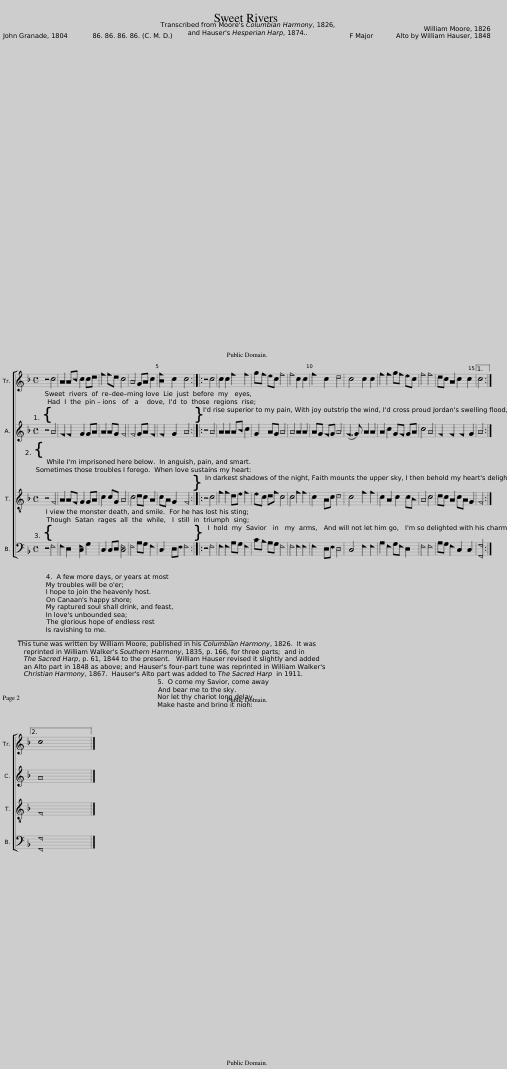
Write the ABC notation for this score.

X:1
%%score [ 1 2 3 4 ]
L:1/8
Q:1/4=110
M:4/4
I:linebreak $
K:F
V:1 treble
V:2 treble
V:3 treble-8
V:4 bass
V:1
 z4 c4 | A2 AB c2 cd | f2 fd c4 | A4 GA c2 | [df]2 c2 c4 :: %5
 z4 c4 | c2 c2 f2 f2 | gf ec f4 | f4 c2 c2 | f2 c2 d4 | %10
 c4 c2 c2 | f2 f2 gf ec | f4 f4 | dc A2 c2 c2 |1 c4 :|2$ %15
 c8 |] %16
V:2
 z4 A4 | F2 F2 G2 GA | A2 AG F4 | F4 GA F2 | F2 G2 A4 :: %5
 z4 A4 | A2 A2 AB c2 | G2 AG A4 | A4 A2 A2 | AG FG A4 | %10
 (F3 G) A2 A2 | A2 c2 GF GA | c4 A4 | F2 F2 F2 G2 |1 A4 :|2$ %15
 A8 |] %16
V:3
 z4 F4 | A2 AF G2 GA | c2 cG A4 | c4 dc A2 | cA G2 F4 :: %5
 z4 c4 | f2 f2 de f2 | ec df c4 | c4 f2 f2 | c2 Ac d4 | %10
 c4 f2 f2 | c2 A2 c2 cB | A4 c4 | dc A2 cA G2 |1 F4 :|2$ %15
 F8 |] %16
V:4
 z4 F,4 | F,2 D,2 [C,F,]2 G,2 | C,2 C,D, [C,F,]4 | F,4 A,G, F,2 | C,2 D,E, F,4 :: %5
 z4 F,4 | F,2 F,2 A,G, F,2 | CB, A,G, F,4 | F,4 F,2 F,2 | F,2 D,E, D,4 | %10
 C,4 F,2 F,2 | A,2 F,2 G,F, D,2 | F,4 F,4 | A,G, F,2 C,2 C,2 |1 [F,,F,]4 :|2$ %15
 [F,,F,]8 |] %16
